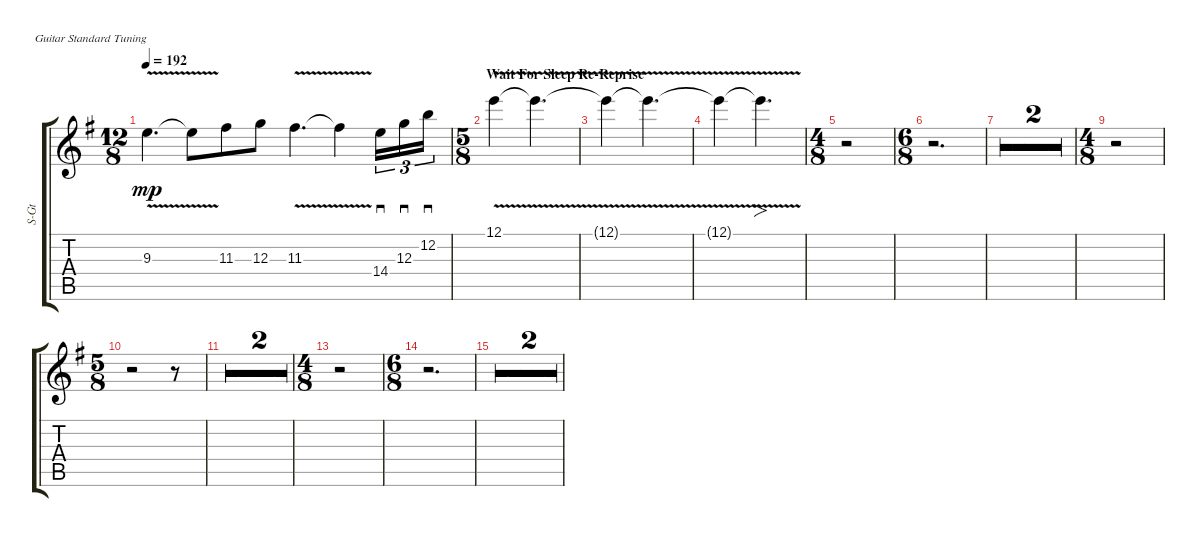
\defaultSystemsLayout 4
\bracketExtendMode groupsimilarinstruments
\otherSystemsTrackNameOrientation horizontal
\track ("Steel Guitar" "S-Gt") {multiBarRest instrument acousticguitarsteel}
\staff {score tabs}
\tuning (E4 B3 G3 D3 A2 E2)
\ts (12 8)
\tempo 192
\clef g2
\ks g
9.3{v acc forcenatural}.4{d dy mp} 9.3{v t acc forcenatural}.8 11.3{acc #}.8 12.3{acc forcenatural}.8 11.3{v acc #}.4{d} 11.3{v t acc #}.4 14.4{acc forcenatural}.16{sd tu (3 2)} 12.3{acc forcenatural}.16{sd tu (3 2)} 12.2{acc forcenatural}.16{sd tu (3 2)} |
\ts (5 8)
\beaming (8 3 3 3 3)
\section ("" "Wait For Sleep Re-Reprise")
12.1{v acc forcenatural}.4 12.1{v t acc forcenatural}.4{d} |
12.1{v t acc forcenatural}.4 12.1{v t acc forcenatural}.4{d} |
12.1{v t acc forcenatural}.4 12.1{v t acc forcenatural}.4{fo d} |
\ts (4 8)
\beaming (8 2 2)
r.2 |
\ts (6 8)
\beaming (8 3 3 3 3)
r.2{d} |
r.2{d} |
r.2{d} |
\ts (4 8)
\beaming (8 2 2)
r.2 |
\ts (5 8)
\beaming (8 3 3 3 3)
r.2 r.8 |
r.2 r.8 |
r.2 r.8 |
\ts (4 8)
\beaming (8 2 2)
r.2 |
\ts (6 8)
\beaming (8 3 3 3 3)
r.2{d} |
r.2{d} |
r.2{d}
